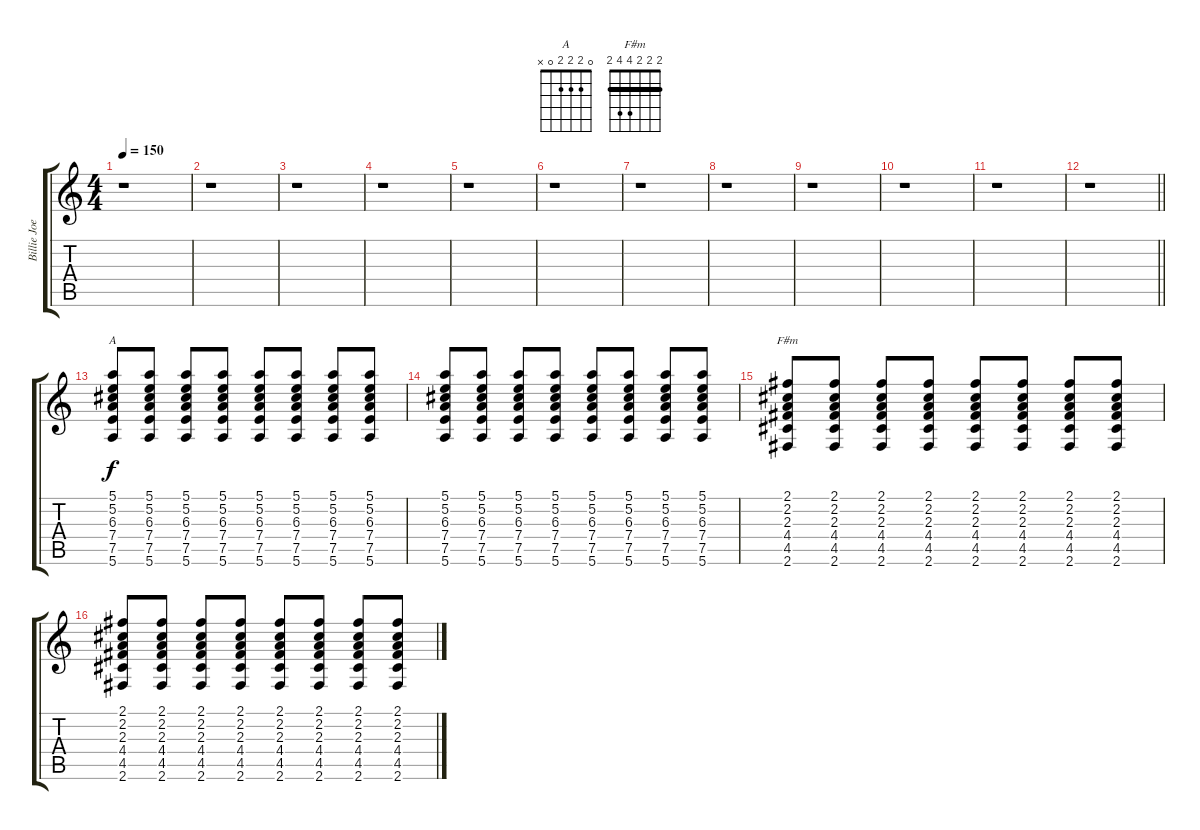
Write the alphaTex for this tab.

\track ("Billie Joe Armstrong (Acoustic Guitar 1)" "Billie Joe") {instrument electricguitarclean}
\staff {score tabs}
\tuning (E4 B3 G3 D3 A2 E2) {hide}
\chord ("A" 0 2 2 2 0 x)
\chord ("F#m" 2 2 2 4 4 2) {barre 2}
\ts (4 4)
\tempo 150
\clef g2
\ks c
r.1{dy f} |
r.1 |
r.1 |
r.1 |
r.1 |
r.1 |
r.1 |
r.1 |
r.1 |
r.1 |
r.1 |
\barLineRight lightlight
r.1 |
(5.1 5.2 6.3 7.4 7.5 5.6).8{ch "A"} (5.1 5.2 6.3 7.4 7.5 5.6).8 (5.1 5.2 6.3 7.4 7.5 5.6).8 (5.1 5.2 6.3 7.4 7.5 5.6).8 (5.1 5.2 6.3 7.4 7.5 5.6).8 (5.1 5.2 6.3 7.4 7.5 5.6).8 (5.1 5.2 6.3 7.4 7.5 5.6).8 (5.1 5.2 6.3 7.4 7.5 5.6).8 |
(5.1 5.2 6.3 7.4 7.5 5.6).8 (5.1 5.2 6.3 7.4 7.5 5.6).8 (5.1 5.2 6.3 7.4 7.5 5.6).8 (5.1 5.2 6.3 7.4 7.5 5.6).8 (5.1 5.2 6.3 7.4 7.5 5.6).8 (5.1 5.2 6.3 7.4 7.5 5.6).8 (5.1 5.2 6.3 7.4 7.5 5.6).8 (5.1 5.2 6.3 7.4 7.5 5.6).8 |
(2.1 2.2 2.3 4.4 4.5 2.6).8{ch "F#m"} (2.1 2.2 2.3 4.4 4.5 2.6).8 (2.1 2.2 2.3 4.4 4.5 2.6).8 (2.1 2.2 2.3 4.4 4.5 2.6).8 (2.1 2.2 2.3 4.4 4.5 2.6).8 (2.1 2.2 2.3 4.4 4.5 2.6).8 (2.1 2.2 2.3 4.4 4.5 2.6).8 (2.1 2.2 2.3 4.4 4.5 2.6).8 |
(2.1 2.2 2.3 4.4 4.5 2.6).8 (2.1 2.2 2.3 4.4 4.5 2.6).8 (2.1 2.2 2.3 4.4 4.5 2.6).8 (2.1 2.2 2.3 4.4 4.5 2.6).8 (2.1 2.2 2.3 4.4 4.5 2.6).8 (2.1 2.2 2.3 4.4 4.5 2.6).8 (2.1 2.2 2.3 4.4 4.5 2.6).8 (2.1 2.2 2.3 4.4 4.5 2.6).8
